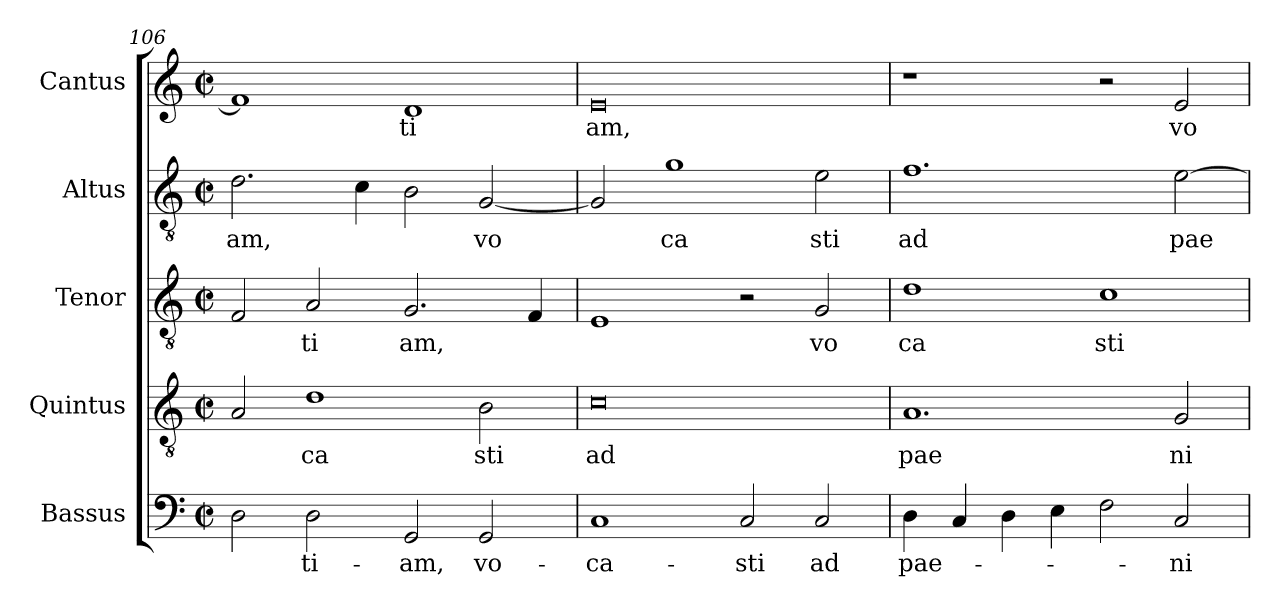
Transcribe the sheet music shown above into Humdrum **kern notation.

**kern	**text	**kern	**text	**kern	**text	**kern	**text	**kern	**text
*part5	*part5	*part4	*part4	*part3	*part3	*part2	*part2	*part1	*part1
*staff5	*staff5	*staff4	*staff4	*staff3	*staff3	*staff2	*staff2	*staff1	*staff1
*I"Bassus	*	*I"Quintus	*	*I"Tenor	*	*I"Altus	*	*I"Cantus	*
*clefF4	*	*clefGv2	*	*clefGv2	*	*clefGv2	*	*clefG2	*
*M2/2	*	*M2/2	*	*M2/2	*	*M2/2	*	*M2/2	*
*met(c|)	*	*met(c|)	*	*met(c|)	*	*met(c|)	*	*met(c|)	*
=106	=106	=106	=106	=106	=106	=106	=106	=106	=106
!	!	!	!	!	!	!	!LO:LY:b	!	!
2D\	.	2A/	.	2F/	.	2.d\	am,	1f]	.
!	!LO:LY:b:cj	!	!LO:LY:b:cj	!	!LO:LY:b:cj	!	!	!	!
2D\	-ti-	1d	ca	2A/	ti	.	.	.	.
.	.	.	.	.	.	4c\	.	.	.
!	!LO:LY:b:cj	!	!	!	!LO:LY:b	!	!	!	!LO:LY:b:cj
2GG/	-am,	.	.	2.G/	am,	2B\	.	1d	ti
!	!LO:LY:b:cj	!	!LO:LY:b:cj	!	!	!	!LO:LY:b:cj	!	!
2GG/	vo-	2B\	sti	.	.	[<2G/	vo	.	.
.	.	.	.	4F/	.	.	.	.	.
=107	=107	=107	=107	=107	=107	=107	=107	=107	=107
!	!LO:LY:b:cj	!	!LO:LY:b:cj	!	!	!	!	!	!LO:LY:b:cj
1C	-ca-	0c	ad	1E	.	2G/]	.	0e	am,
!	!	!	!	!	!	!	!LO:LY:b:cj	!	!
.	.	.	.	.	.	1g	ca	.	.
!	!LO:LY:b:cj	!	!	!	!	!	!	!	!
2C/	-sti	.	.	2r	.	.	.	.	.
!	!LO:LY:b:cj	!	!	!	!LO:LY:b:cj	!	!LO:LY:b:cj	!	!
2C/	ad	.	.	2G/	vo	2e\	sti	.	.
=108	=108	=108	=108	=108	=108	=108	=108	=108	=108
!	!LO:LY:b	!	!LO:LY:b:cj	!	!LO:LY:b:cj	!	!LO:LY:b:cj	!	!
4D\	pae-	1.A	pae	1d	ca	1.f	ad	1r	.
4C/	.	.	.	.	.	.	.	.	.
4D\	.	.	.	.	.	.	.	.	.
4E\	.	.	.	.	.	.	.	.	.
!	!	!	!	!	!LO:LY:b:cj	!	!	!	!
2F\	.	.	.	1c	sti	.	.	2r	.
!	!LO:LY:b:cj	!	!LO:LY:b:cj	!	!	!	!LO:LY:b	!	!LO:LY:b:cj
2C/	-ni-	2G/	ni	.	.	[>2e\	pae	2e/	vo
=	=	=	=	=	=	=	=	=	=
*-	*-	*-	*-	*-	*-	*-	*-	*-	*-
